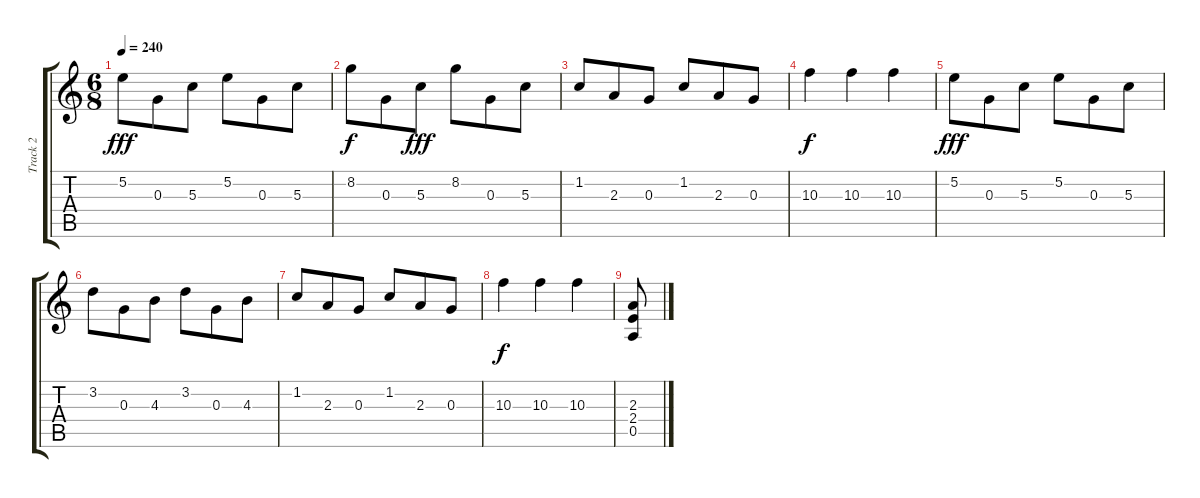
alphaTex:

\track ("Track 2" "Track 2") {instrument overdrivenguitar}
\staff {score tabs}
\tuning (E4 B3 G3 D3 A2 E2) {hide}
\ts (6 8)
\tempo 240
\clef g2
\ks c
5.2.8{dy fff} 0.3.8 5.3.8 5.2.8 0.3.8 5.3.8 |
8.2.8{dy f} 0.3.8 5.3.8{dy fff} 8.2.8 0.3.8 5.3.8 |
1.2.8 2.3.8 0.3.8 1.2.8 2.3.8 0.3.8 |
10.3.4{dy f} 10.3.4 10.3.4 |
5.2.8{dy fff} 0.3.8 5.3.8 5.2.8 0.3.8 5.3.8 |
3.2.8 0.3.8 4.3.8 3.2.8 0.3.8 4.3.8 |
1.2.8 2.3.8 0.3.8 1.2.8 2.3.8 0.3.8 |
10.3.4{dy f} 10.3.4 10.3.4 |
(2.3 2.4 0.5).8
